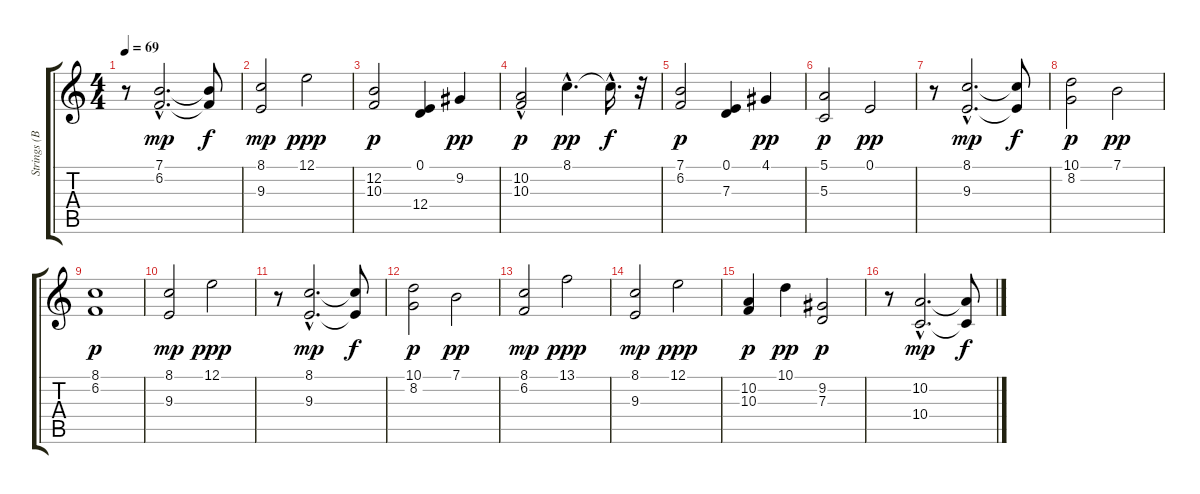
\track ("Strings (BB)" "Strings (B") {instrument voiceoohs}
\staff {score tabs}
\tuning (E4 B3 G3 D3 A2 E2) {hide}
\ts (4 4)
\tempo 69
\clef g2
\ks c
r.8{dy f} (7.1{hac} 6.2{hac}).2{d dy mp} (7.1{t} 6.2{t}).8{dy f} |
(8.1 9.3).2{dy mp} 12.1.2{dy ppp} |
(12.2 10.3).2{dy p} (0.1 12.4).4 9.2.4{dy pp} |
(10.2{hac} 10.3{hac}).2{dy p} 8.1{hac}.4{d dy pp} 8.1{hac t}.16{d dy f} r.32 |
(7.1 6.2).2{dy p} (0.1 7.3).4 4.1.4{dy pp} |
(5.1 5.3).2{dy p} 0.1.2{dy pp} |
r.8 (8.1{hac} 9.3{hac}).2{d dy mp} (8.1{t} 9.3{t}).8{dy f} |
(10.1 8.2).2{dy p} 7.1.2{dy pp} |
(8.1 6.2).1{dy p} |
(8.1 9.3).2{dy mp} 12.1.2{dy ppp} |
r.8 (8.1{hac} 9.3{hac}).2{d dy mp} (8.1{t} 9.3{t}).8{dy f} |
(10.1 8.2).2{dy p} 7.1.2{dy pp} |
(8.1 6.2).2{dy mp} 13.1.2{dy ppp} |
(8.1 9.3).2{dy mp} 12.1.2{dy ppp} |
(10.2 10.3).4{dy p} 10.1.4{dy pp} (9.2 7.3).2{dy p} |
r.8 (10.2{hac} 10.4{hac}).2{d dy mp} (10.2{t} 10.4{t}).8{dy f}
